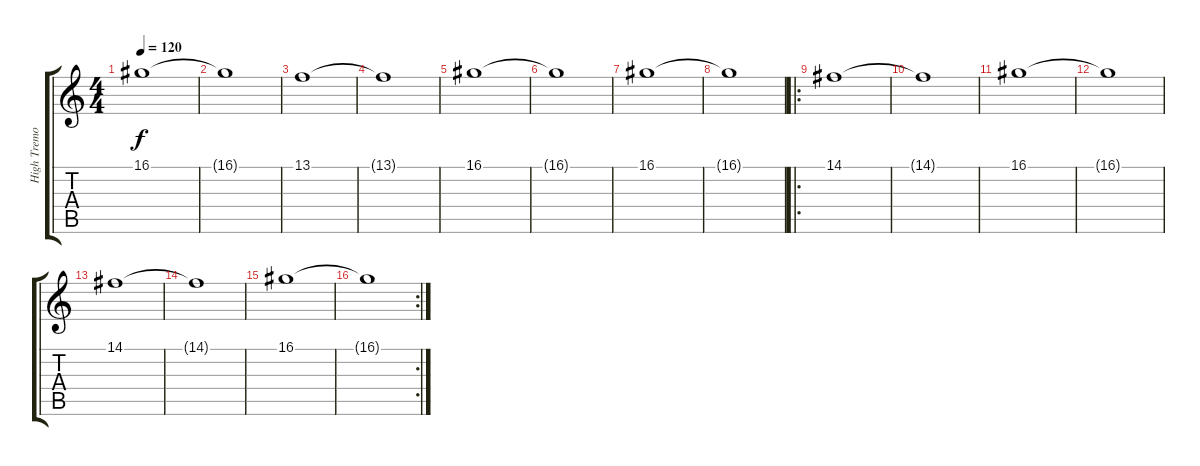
\track ("High Tremolo Strings" "High Tremo") {instrument tremolostrings}
\staff {score tabs}
\tuning (E4 B3 G3 D3 A2 E2) {hide}
\ts (4 4)
\tempo 120
\clef g2
\ks c
16.1.1{dy f} |
16.1{t}.1 |
13.1.1 |
13.1{t}.1 |
16.1.1 |
16.1{t}.1 |
16.1.1 |
16.1{t}.1 |
\ro
14.1.1 |
14.1{t}.1 |
16.1.1 |
16.1{t}.1 |
14.1.1 |
14.1{t}.1 |
16.1.1 |
\rc 2
16.1{t}.1
